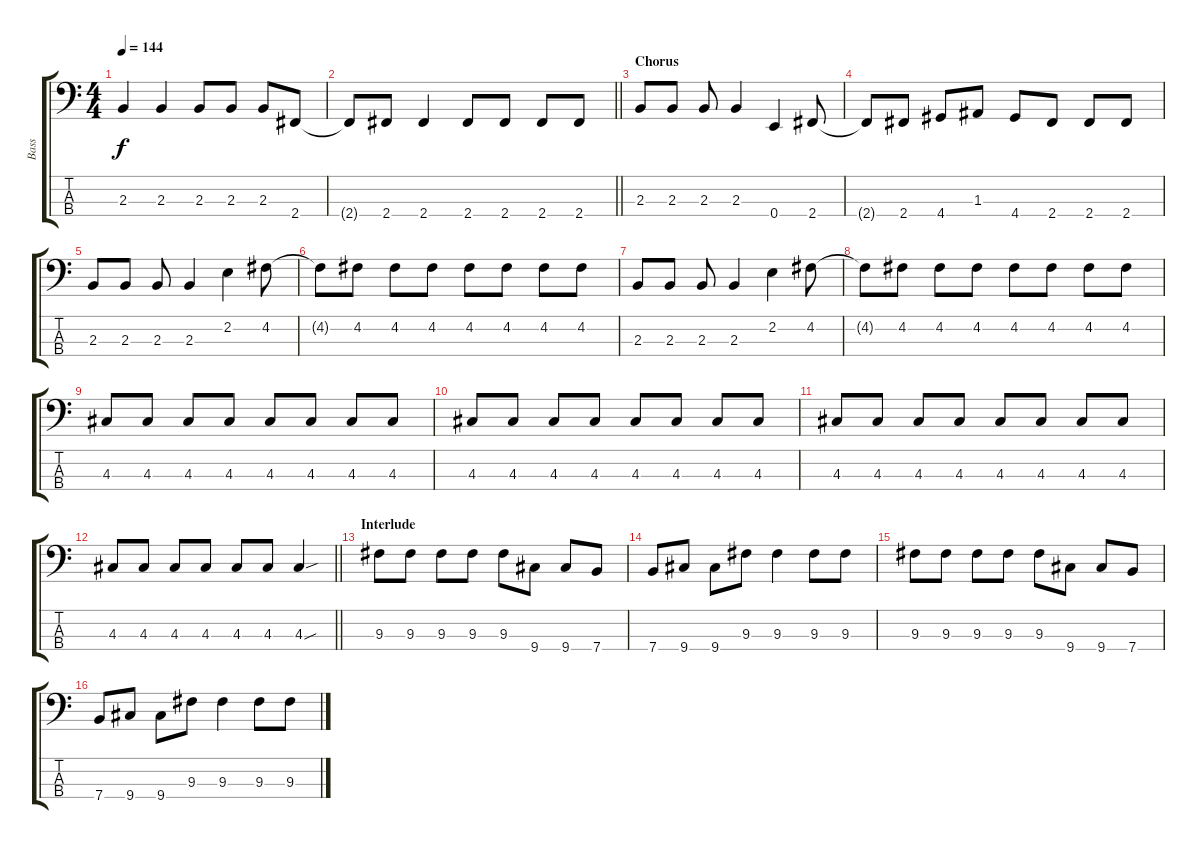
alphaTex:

\track ("Bass" "Bass") {instrument electricbasspick}
\staff {score tabs}
\tuning (G2 D2 A1 E1) {hide}
\ts (4 4)
\tempo 144
\clef f4
\ks c
2.3.4{dy f} 2.3.4 2.3.8 2.3.8 2.3.8 2.4.8 |
\barLineRight lightlight
2.4{t}.8 2.4.8 2.4.4 2.4.8 2.4.8 2.4.8 2.4.8 |
\section ("" "Chorus")
2.3.8 2.3.8 2.3.8 2.3.4 0.4.4 2.4.8 |
2.4{t}.8 2.4.8 4.4.8 1.3.8 4.4.8 2.4.8 2.4.8 2.4.8 |
2.3.8 2.3.8 2.3.8 2.3.4 2.2.4 4.2.8 |
4.2{t}.8 4.2.8 4.2.8 4.2.8 4.2.8 4.2.8 4.2.8 4.2.8 |
2.3.8 2.3.8 2.3.8 2.3.4 2.2.4 4.2.8 |
4.2{t}.8 4.2.8 4.2.8 4.2.8 4.2.8 4.2.8 4.2.8 4.2.8 |
4.3.8 4.3.8 4.3.8 4.3.8 4.3.8 4.3.8 4.3.8 4.3.8 |
4.3.8 4.3.8 4.3.8 4.3.8 4.3.8 4.3.8 4.3.8 4.3.8 |
4.3.8 4.3.8 4.3.8 4.3.8 4.3.8 4.3.8 4.3.8 4.3.8 |
\barLineRight lightlight
4.3.8 4.3.8 4.3.8 4.3.8 4.3.8 4.3.8 4.3{sou}.4 |
\section ("" "Interlude")
9.3.8 9.3.8 9.3.8 9.3.8 9.3.8 9.4.8 9.4.8 7.4.8 |
7.4.8 9.4.8 9.4.8 9.3.8 9.3.4 9.3.8 9.3.8 |
9.3.8 9.3.8 9.3.8 9.3.8 9.3.8 9.4.8 9.4.8 7.4.8 |
7.4.8 9.4.8 9.4.8 9.3.8 9.3.4 9.3.8 9.3.8
